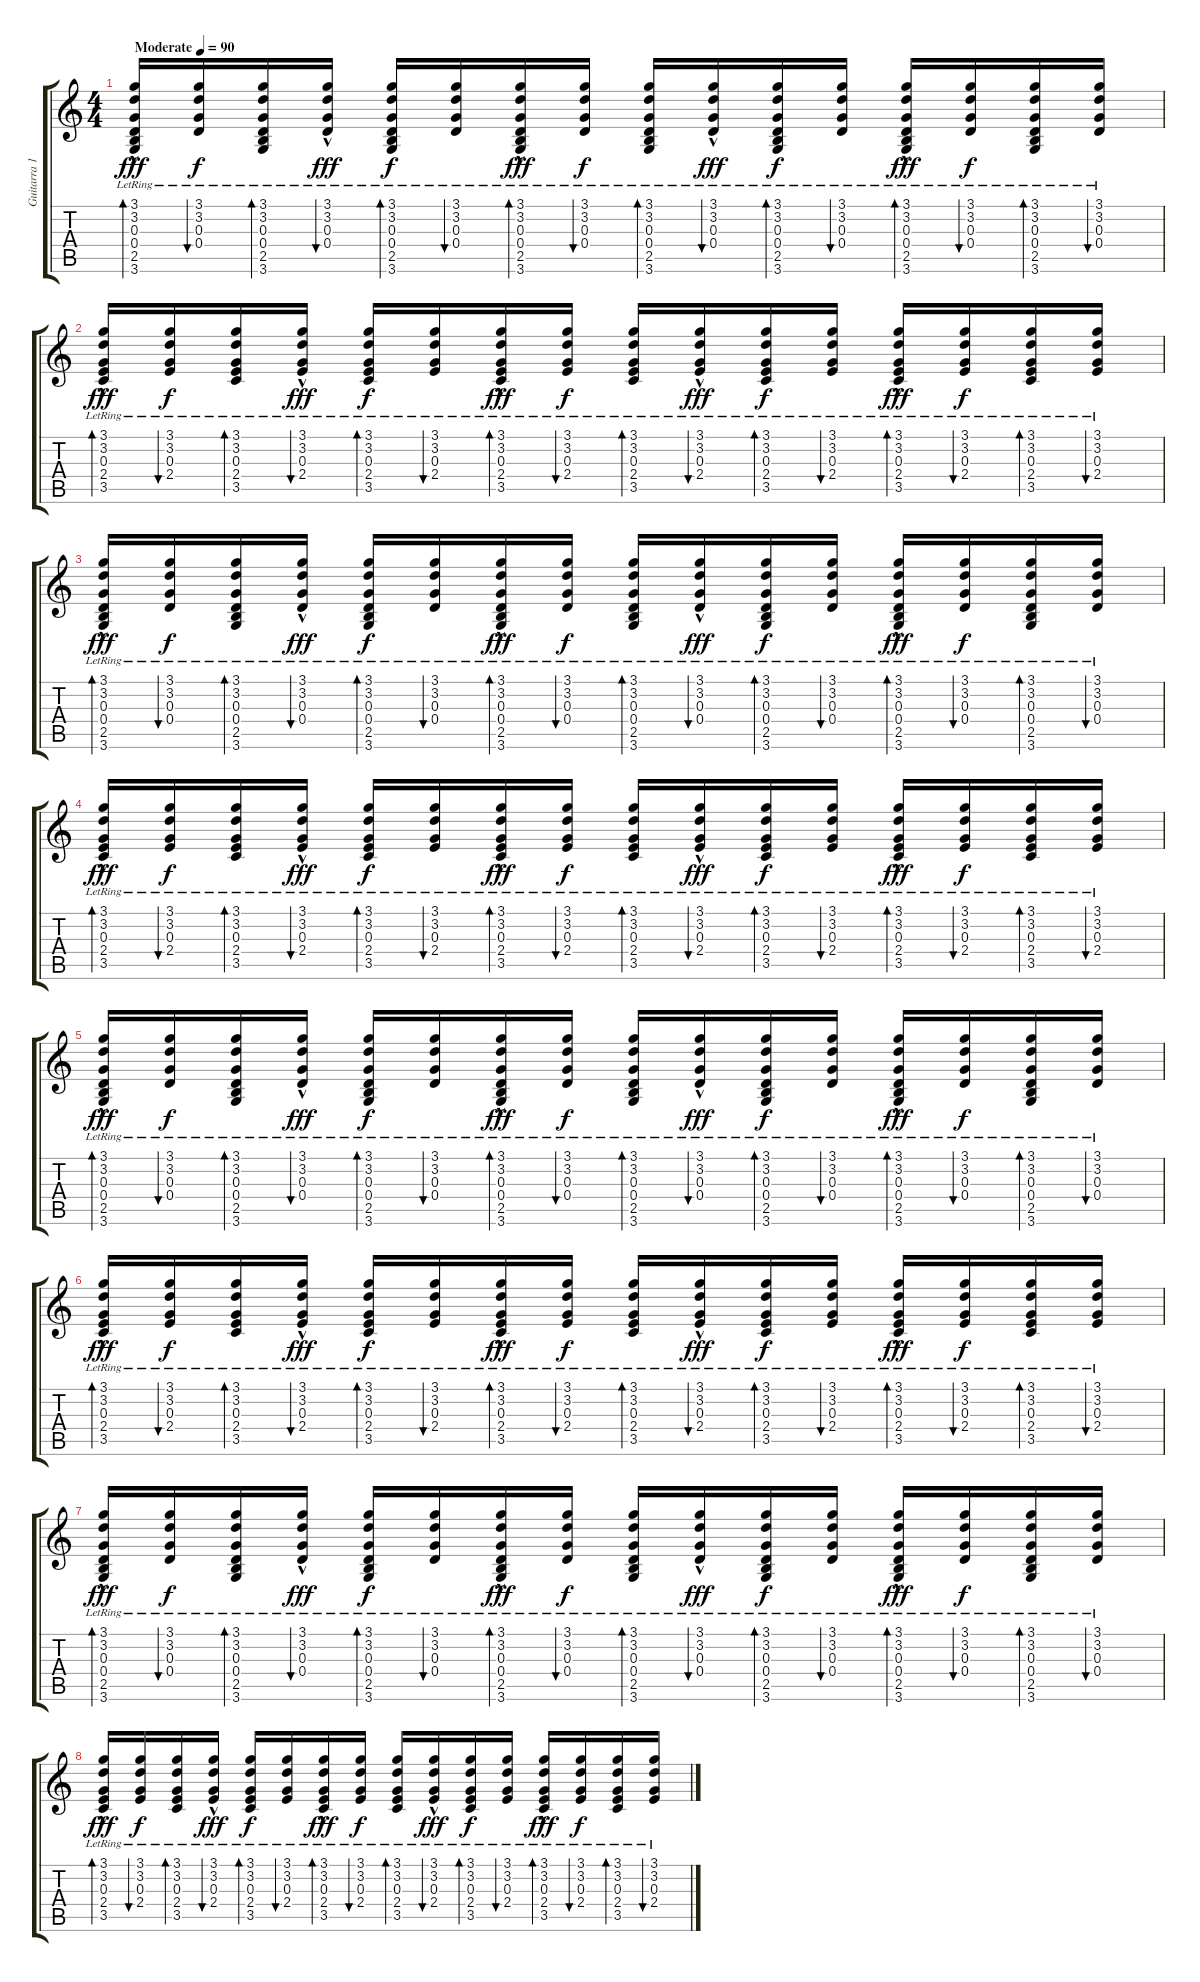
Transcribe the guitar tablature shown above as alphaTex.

\track ("Guitarra 1" "Guitarra 1") {instrument acousticguitarsteel}
\staff {score tabs}
\tuning (E4 B3 G3 D3 A2 E2) {hide}
\ts (4 4)
\tempo (90 "Moderate")
\clef g2
\ks c
(3.1{hac lr} 3.2{hac lr} 0.3{hac lr} 0.4{hac lr} 2.5{hac lr} 3.6{hac lr}).16{bd 60 dy fff instrument acousticguitarsteel} (3.1{lr} 3.2{lr} 0.3{lr} 0.4{lr}).16{bu 60 dy f} (3.1{lr} 3.2{lr} 0.3{lr} 0.4{lr} 2.5{lr} 3.6{lr}).16{bd 60} (3.1{hac lr} 3.2{hac lr} 0.3{hac lr} 0.4{hac lr}).16{bu 60 dy fff} (3.1{lr} 3.2{lr} 0.3{lr} 0.4{lr} 2.5{lr} 3.6{lr}).16{bd 60 dy f} (3.1{lr} 3.2{lr} 0.3{lr} 0.4{lr}).16{bu 60} (3.1{hac lr} 3.2{hac lr} 0.3{hac lr} 0.4{hac lr} 2.5{hac lr} 3.6{hac lr}).16{bd 60 dy fff} (3.1{lr} 3.2{lr} 0.3{lr} 0.4{lr}).16{bu 60 dy f} (3.1{lr} 3.2{lr} 0.3{lr} 0.4{lr} 2.5{lr} 3.6{lr}).16{bd 60} (3.1{hac lr} 3.2{hac lr} 0.3{hac lr} 0.4{hac lr}).16{bu 60 dy fff} (3.1{lr} 3.2{lr} 0.3{lr} 0.4{lr} 2.5{lr} 3.6{lr}).16{bd 60 dy f} (3.1{lr} 3.2{lr} 0.3{lr} 0.4{lr}).16{bu 60} (3.1{hac lr} 3.2{hac lr} 0.3{hac lr} 0.4{hac lr} 2.5{hac lr} 3.6{hac lr}).16{bd 60 dy fff} (3.1{lr} 3.2{lr} 0.3{lr} 0.4{lr}).16{bu 60 dy f} (3.1{lr} 3.2{lr} 0.3{lr} 0.4{lr} 2.5{lr} 3.6{lr}).16{bd 60} (3.1{lr} 3.2{lr} 0.3{lr} 0.4{lr}).16{bu 60} |
(3.1{hac lr} 3.2{hac lr} 0.3{hac lr} 2.4{hac lr} 3.5{hac lr}).16{bd 60 dy fff} (3.1{lr} 3.2{lr} 0.3{lr} 2.4{lr}).16{bu 60 dy f} (3.1{lr} 3.2{lr} 0.3{lr} 2.4{lr} 3.5{lr}).16{bd 60} (3.1{hac lr} 3.2{hac lr} 0.3{hac lr} 2.4{hac lr}).16{bu 60 dy fff} (3.1{lr} 3.2{lr} 0.3{lr} 2.4{lr} 3.5{lr}).16{bd 60 dy f} (3.1{lr} 3.2{lr} 0.3{lr} 2.4{lr}).16{bu 60} (3.1{hac lr} 3.2{hac lr} 0.3{hac lr} 2.4{hac lr} 3.5{hac lr}).16{bd 60 dy fff} (3.1{lr} 3.2{lr} 0.3{lr} 2.4{lr}).16{bu 60 dy f} (3.1{lr} 3.2{lr} 0.3{lr} 2.4{lr} 3.5{lr}).16{bd 60} (3.1{hac lr} 3.2{hac lr} 0.3{hac lr} 2.4{hac lr}).16{bu 60 dy fff} (3.1{lr} 3.2{lr} 0.3{lr} 2.4{lr} 3.5{lr}).16{bd 60 dy f} (3.1{lr} 3.2{lr} 0.3{lr} 2.4{lr}).16{bu 60} (3.1{hac lr} 3.2{hac lr} 0.3{hac lr} 2.4{hac lr} 3.5{hac lr}).16{bd 60 dy fff} (3.1{lr} 3.2{lr} 0.3{lr} 2.4{lr}).16{bu 60 dy f} (3.1{lr} 3.2{lr} 0.3{lr} 2.4{lr} 3.5{lr}).16{bd 60} (3.1{lr} 3.2{lr} 0.3{lr} 2.4{lr}).16{bu 60} |
(3.1{hac lr} 3.2{hac lr} 0.3{hac lr} 0.4{hac lr} 2.5{hac lr} 3.6{hac lr}).16{bd 60 dy fff} (3.1{lr} 3.2{lr} 0.3{lr} 0.4{lr}).16{bu 60 dy f} (3.1{lr} 3.2{lr} 0.3{lr} 0.4{lr} 2.5{lr} 3.6{lr}).16{bd 60} (3.1{hac lr} 3.2{hac lr} 0.3{hac lr} 0.4{hac lr}).16{bu 60 dy fff} (3.1{lr} 3.2{lr} 0.3{lr} 0.4{lr} 2.5{lr} 3.6{lr}).16{bd 60 dy f} (3.1{lr} 3.2{lr} 0.3{lr} 0.4{lr}).16{bu 60} (3.1{hac lr} 3.2{hac lr} 0.3{hac lr} 0.4{hac lr} 2.5{hac lr} 3.6{hac lr}).16{bd 60 dy fff} (3.1{lr} 3.2{lr} 0.3{lr} 0.4{lr}).16{bu 60 dy f} (3.1{lr} 3.2{lr} 0.3{lr} 0.4{lr} 2.5{lr} 3.6{lr}).16{bd 60} (3.1{hac lr} 3.2{hac lr} 0.3{hac lr} 0.4{hac lr}).16{bu 60 dy fff} (3.1{lr} 3.2{lr} 0.3{lr} 0.4{lr} 2.5{lr} 3.6{lr}).16{bd 60 dy f} (3.1{lr} 3.2{lr} 0.3{lr} 0.4{lr}).16{bu 60} (3.1{hac lr} 3.2{hac lr} 0.3{hac lr} 0.4{hac lr} 2.5{hac lr} 3.6{hac lr}).16{bd 60 dy fff} (3.1{lr} 3.2{lr} 0.3{lr} 0.4{lr}).16{bu 60 dy f} (3.1{lr} 3.2{lr} 0.3{lr} 0.4{lr} 2.5{lr} 3.6{lr}).16{bd 60} (3.1{lr} 3.2{lr} 0.3{lr} 0.4{lr}).16{bu 60} |
(3.1{hac lr} 3.2{hac lr} 0.3{hac lr} 2.4{hac lr} 3.5{hac lr}).16{bd 60 dy fff} (3.1{lr} 3.2{lr} 0.3{lr} 2.4{lr}).16{bu 60 dy f} (3.1{lr} 3.2{lr} 0.3{lr} 2.4{lr} 3.5{lr}).16{bd 60} (3.1{hac lr} 3.2{hac lr} 0.3{hac lr} 2.4{hac lr}).16{bu 60 dy fff} (3.1{lr} 3.2{lr} 0.3{lr} 2.4{lr} 3.5{lr}).16{bd 60 dy f} (3.1{lr} 3.2{lr} 0.3{lr} 2.4{lr}).16{bu 60} (3.1{hac lr} 3.2{hac lr} 0.3{hac lr} 2.4{hac lr} 3.5{hac lr}).16{bd 60 dy fff} (3.1{lr} 3.2{lr} 0.3{lr} 2.4{lr}).16{bu 60 dy f} (3.1{lr} 3.2{lr} 0.3{lr} 2.4{lr} 3.5{lr}).16{bd 60} (3.1{hac lr} 3.2{hac lr} 0.3{hac lr} 2.4{hac lr}).16{bu 60 dy fff} (3.1{lr} 3.2{lr} 0.3{lr} 2.4{lr} 3.5{lr}).16{bd 60 dy f} (3.1{lr} 3.2{lr} 0.3{lr} 2.4{lr}).16{bu 60} (3.1{hac lr} 3.2{hac lr} 0.3{hac lr} 2.4{hac lr} 3.5{hac lr}).16{bd 60 dy fff} (3.1{lr} 3.2{lr} 0.3{lr} 2.4{lr}).16{bu 60 dy f} (3.1{lr} 3.2{lr} 0.3{lr} 2.4{lr} 3.5{lr}).16{bd 60} (3.1{lr} 3.2{lr} 0.3{lr} 2.4{lr}).16{bu 60} |
(3.1{hac lr} 3.2{hac lr} 0.3{hac lr} 0.4{hac lr} 2.5{hac lr} 3.6{hac lr}).16{bd 60 dy fff} (3.1{lr} 3.2{lr} 0.3{lr} 0.4{lr}).16{bu 60 dy f} (3.1{lr} 3.2{lr} 0.3{lr} 0.4{lr} 2.5{lr} 3.6{lr}).16{bd 60} (3.1{hac lr} 3.2{hac lr} 0.3{hac lr} 0.4{hac lr}).16{bu 60 dy fff} (3.1{lr} 3.2{lr} 0.3{lr} 0.4{lr} 2.5{lr} 3.6{lr}).16{bd 60 dy f} (3.1{lr} 3.2{lr} 0.3{lr} 0.4{lr}).16{bu 60} (3.1{hac lr} 3.2{hac lr} 0.3{hac lr} 0.4{hac lr} 2.5{hac lr} 3.6{hac lr}).16{bd 60 dy fff} (3.1{lr} 3.2{lr} 0.3{lr} 0.4{lr}).16{bu 60 dy f} (3.1{lr} 3.2{lr} 0.3{lr} 0.4{lr} 2.5{lr} 3.6{lr}).16{bd 60} (3.1{hac lr} 3.2{hac lr} 0.3{hac lr} 0.4{hac lr}).16{bu 60 dy fff} (3.1{lr} 3.2{lr} 0.3{lr} 0.4{lr} 2.5{lr} 3.6{lr}).16{bd 60 dy f} (3.1{lr} 3.2{lr} 0.3{lr} 0.4{lr}).16{bu 60} (3.1{hac lr} 3.2{hac lr} 0.3{hac lr} 0.4{hac lr} 2.5{hac lr} 3.6{hac lr}).16{bd 60 dy fff} (3.1{lr} 3.2{lr} 0.3{lr} 0.4{lr}).16{bu 60 dy f} (3.1{lr} 3.2{lr} 0.3{lr} 0.4{lr} 2.5{lr} 3.6{lr}).16{bd 60} (3.1{lr} 3.2{lr} 0.3{lr} 0.4{lr}).16{bu 60} |
(3.1{hac lr} 3.2{hac lr} 0.3{hac lr} 2.4{hac lr} 3.5{hac lr}).16{bd 60 dy fff} (3.1{lr} 3.2{lr} 0.3{lr} 2.4{lr}).16{bu 60 dy f} (3.1{lr} 3.2{lr} 0.3{lr} 2.4{lr} 3.5{lr}).16{bd 60} (3.1{hac lr} 3.2{hac lr} 0.3{hac lr} 2.4{hac lr}).16{bu 60 dy fff} (3.1{lr} 3.2{lr} 0.3{lr} 2.4{lr} 3.5{lr}).16{bd 60 dy f} (3.1{lr} 3.2{lr} 0.3{lr} 2.4{lr}).16{bu 60} (3.1{hac lr} 3.2{hac lr} 0.3{hac lr} 2.4{hac lr} 3.5{hac lr}).16{bd 60 dy fff} (3.1{lr} 3.2{lr} 0.3{lr} 2.4{lr}).16{bu 60 dy f} (3.1{lr} 3.2{lr} 0.3{lr} 2.4{lr} 3.5{lr}).16{bd 60} (3.1{hac lr} 3.2{hac lr} 0.3{hac lr} 2.4{hac lr}).16{bu 60 dy fff} (3.1{lr} 3.2{lr} 0.3{lr} 2.4{lr} 3.5{lr}).16{bd 60 dy f} (3.1{lr} 3.2{lr} 0.3{lr} 2.4{lr}).16{bu 60} (3.1{hac lr} 3.2{hac lr} 0.3{hac lr} 2.4{hac lr} 3.5{hac lr}).16{bd 60 dy fff} (3.1{lr} 3.2{lr} 0.3{lr} 2.4{lr}).16{bu 60 dy f} (3.1{lr} 3.2{lr} 0.3{lr} 2.4{lr} 3.5{lr}).16{bd 60} (3.1{lr} 3.2{lr} 0.3{lr} 2.4{lr}).16{bu 60} |
(3.1{hac lr} 3.2{hac lr} 0.3{hac lr} 0.4{hac lr} 2.5{hac lr} 3.6{hac lr}).16{bd 60 dy fff} (3.1{lr} 3.2{lr} 0.3{lr} 0.4{lr}).16{bu 60 dy f} (3.1{lr} 3.2{lr} 0.3{lr} 0.4{lr} 2.5{lr} 3.6{lr}).16{bd 60} (3.1{hac lr} 3.2{hac lr} 0.3{hac lr} 0.4{hac lr}).16{bu 60 dy fff} (3.1{lr} 3.2{lr} 0.3{lr} 0.4{lr} 2.5{lr} 3.6{lr}).16{bd 60 dy f} (3.1{lr} 3.2{lr} 0.3{lr} 0.4{lr}).16{bu 60} (3.1{hac lr} 3.2{hac lr} 0.3{hac lr} 0.4{hac lr} 2.5{hac lr} 3.6{hac lr}).16{bd 60 dy fff} (3.1{lr} 3.2{lr} 0.3{lr} 0.4{lr}).16{bu 60 dy f} (3.1{lr} 3.2{lr} 0.3{lr} 0.4{lr} 2.5{lr} 3.6{lr}).16{bd 60} (3.1{hac lr} 3.2{hac lr} 0.3{hac lr} 0.4{hac lr}).16{bu 60 dy fff} (3.1{lr} 3.2{lr} 0.3{lr} 0.4{lr} 2.5{lr} 3.6{lr}).16{bd 60 dy f} (3.1{lr} 3.2{lr} 0.3{lr} 0.4{lr}).16{bu 60} (3.1{hac lr} 3.2{hac lr} 0.3{hac lr} 0.4{hac lr} 2.5{hac lr} 3.6{hac lr}).16{bd 60 dy fff} (3.1{lr} 3.2{lr} 0.3{lr} 0.4{lr}).16{bu 60 dy f} (3.1{lr} 3.2{lr} 0.3{lr} 0.4{lr} 2.5{lr} 3.6{lr}).16{bd 60} (3.1{lr} 3.2{lr} 0.3{lr} 0.4{lr}).16{bu 60} |
(3.1{hac lr} 3.2{hac lr} 0.3{hac lr} 2.4{hac lr} 3.5{hac lr}).16{bd 60 dy fff} (3.1{lr} 3.2{lr} 0.3{lr} 2.4{lr}).16{bu 60 dy f} (3.1{lr} 3.2{lr} 0.3{lr} 2.4{lr} 3.5{lr}).16{bd 60} (3.1{hac lr} 3.2{hac lr} 0.3{hac lr} 2.4{hac lr}).16{bu 60 dy fff} (3.1{lr} 3.2{lr} 0.3{lr} 2.4{lr} 3.5{lr}).16{bd 60 dy f} (3.1{lr} 3.2{lr} 0.3{lr} 2.4{lr}).16{bu 60} (3.1{hac lr} 3.2{hac lr} 0.3{hac lr} 2.4{hac lr} 3.5{hac lr}).16{bd 60 dy fff} (3.1{lr} 3.2{lr} 0.3{lr} 2.4{lr}).16{bu 60 dy f} (3.1{lr} 3.2{lr} 0.3{lr} 2.4{lr} 3.5{lr}).16{bd 60} (3.1{hac lr} 3.2{hac lr} 0.3{hac lr} 2.4{hac lr}).16{bu 60 dy fff} (3.1{lr} 3.2{lr} 0.3{lr} 2.4{lr} 3.5{lr}).16{bd 60 dy f} (3.1{lr} 3.2{lr} 0.3{lr} 2.4{lr}).16{bu 60} (3.1{hac lr} 3.2{hac lr} 0.3{hac lr} 2.4{hac lr} 3.5{hac lr}).16{bd 60 dy fff} (3.1{lr} 3.2{lr} 0.3{lr} 2.4{lr}).16{bu 60 dy f} (3.1{lr} 3.2{lr} 0.3{lr} 2.4{lr} 3.5{lr}).16{bd 60} (3.1{lr} 3.2{lr} 0.3{lr} 2.4{lr}).16{bu 60}
